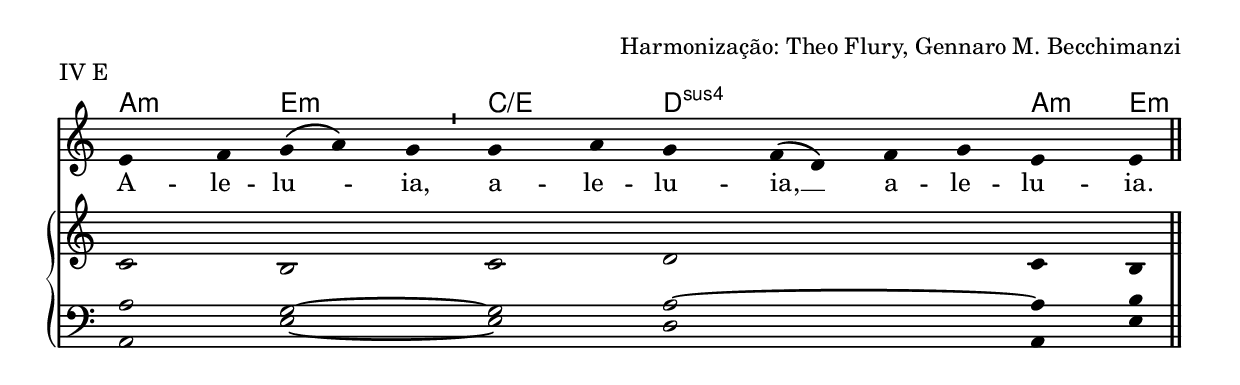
\version "2.24.1"

\include "gregorian.ly"
\include "../../../modules/lilypond/neums.ily"
\include "../../../modules/lilypond/spacing.ily"
\include "../../../modules/lilypond/layout.ily"
\include "../../../modules/lilypond/symbols.ily"

global = {
  \AntiphonSignature
  \key d \major
}

antiphonChant = \relative c' {
  \global
  \C fis g \CC a b \C a
  \divisioMinima
  a b a \CC g e g a fis fis
  \finalis
}

antiphonOrganRight = \relative c' {
  \global
  d2 cis2*3/2 d2
  e2*5/2 d4 cis
  \finalis
}

antiphonOrganLeft = \relative c' {
  \global
  \clef bass
  b2 a2*3/2~ a2
  b2*5/2~ b4 cis
  \finalis
}

antiphonOrganPedal = \relative c {
  \AntiphonSignature
  b2 fis'2*3/2~ fis2
  e2*5/2 b4 fis'
}

antiphonChords = \chordmode {
  b2:m fis2*3/2:m d2/fis
  e2*5/2:sus4 b4:m fis:m
}

antiphonLyrics = \lyricmode {
  A -- le -- lu -- ia, a -- le -- lu -- ia, __ a -- le -- lu -- ia.
}

\GregorianTranscriptionLayout

\header {
  arranger = "Harmonização: Theo Flury, Gennaro M. Becchimanzi"
}

chantPart = \new GregorianTranscriptionStaff <<
  \new GregorianTranscriptionVoice = "antiphon" {
    \antiphonChant
  }

  \new GregorianTranscriptionLyrics \lyricsto "antiphon" \antiphonLyrics
>>

organPart = \new PianoStaff <<
  \new GregorianTranscriptionStaff = "right" <<
    %\new GregorianTranscriptionVoice { \voiceOne \antiphonChant }
    \new GregorianTranscriptionVoice { \voiceTwo \antiphonOrganRight }
  >>

  \new GregorianTranscriptionStaff = "left+pedal" <<
    \new GregorianTranscriptionVoice { \voiceOne \antiphonOrganLeft }
    \new GregorianTranscriptionVoice { \voiceTwo \antiphonOrganPedal }
  >>
>>

chordsPart = \new ChordNames {
  \antiphonChords
}

\score {
  \header {
    piece = "IV E"
  }

  \transpose d c <<
    \chordsPart
    \chantPart
    \organPart
  >>
}